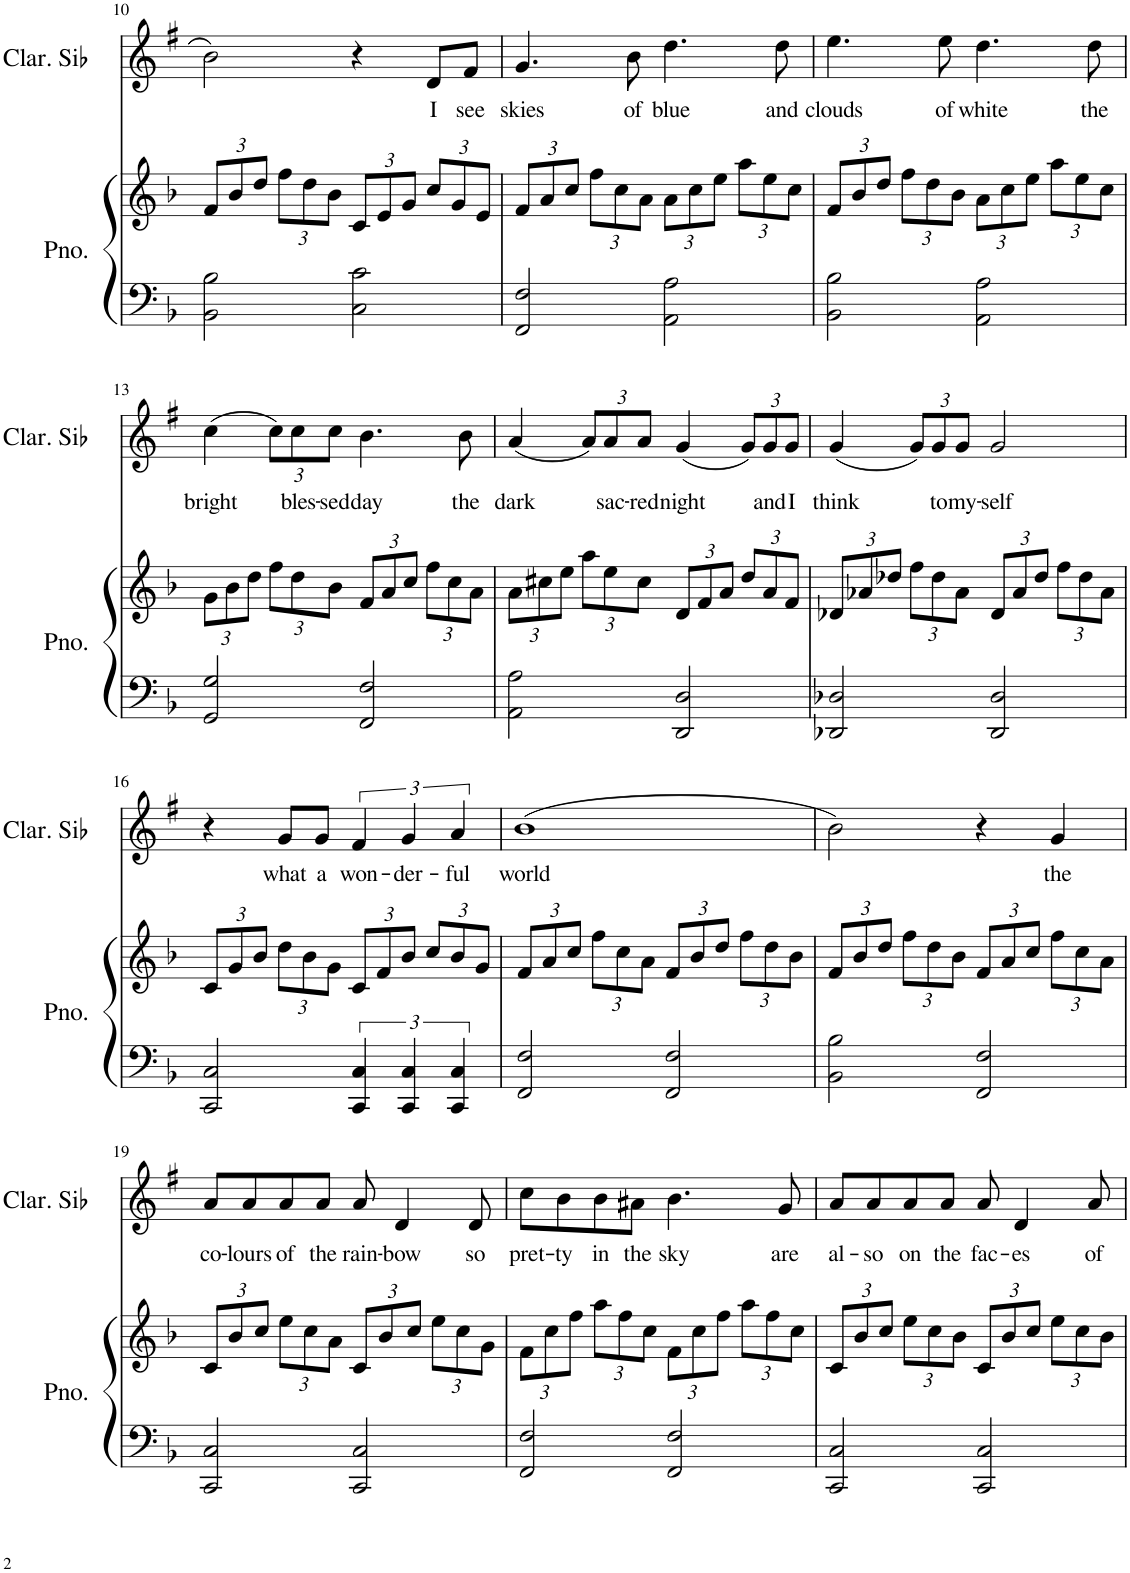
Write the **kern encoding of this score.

**kern	**kern	**kern	**text
*part2	*part2	*part1	*part1
*staff3	*staff2	*staff1	*staff1
*I"Piano	*	*I"Clarinette en Sib	*
*I'Pno.	*	*I'Clar. Sib	*
!!LO:PB:g=z
*clefF4	*clefG2	*clefG2	*
*	*	*Trd1c2	*
*k[b-]	*k[b-]	*k[f#]	*
*M4/4	*M4/4	*M4/4	*
*	*Xbrackettup	*	*
=10	=10	=10	=10
2BB-\ 2B-\	12f/L	2b\	.
.	12b-/	.	.
.	12dd/J	.	.
.	12ff\L	.	.
.	12dd\	.	.
.	12b-\J	.	.
2C\ 2c\	12c/L	4r	.
.	12e/	.	.
.	12g/J	.	.
!	!	!	!LO:LY:b
.	12cc/L	8d/L	I
.	12g/	.	.
!	!	!	!LO:LY:b
.	.	8f#/J	see
.	12e/J	.	.
=11	=11	=11	=11
!	!	!	!LO:LY:b
2FF/ 2F/	12f/L	4.g/	skies
.	12a/	.	.
.	12cc/J	.	.
.	12ff\L	.	.
.	12cc\	.	.
!	!	!	!LO:LY:b
.	.	8b\	of
.	12a\J	.	.
!	!	!	!LO:LY:b
2AA\ 2A\	12a\L	4.dd\	blue
.	12cc\	.	.
.	12ee\J	.	.
.	12aa\L	.	.
.	12ee\	.	.
!	!	!	!LO:LY:b
.	.	8dd\	and
.	12cc\J	.	.
=12	=12	=12	=12
!	!	!	!LO:LY:b
2BB-\ 2B-\	12f/L	4.ee\	clouds
.	12b-/	.	.
.	12dd/J	.	.
.	12ff\L	.	.
.	12dd\	.	.
!	!	!	!LO:LY:b
.	.	8ee\	of
.	12b-\J	.	.
!	!	!	!LO:LY:b
2AA\ 2A\	12a\L	4.dd\	white
.	12cc\	.	.
.	12ee\J	.	.
.	12aa\L	.	.
.	12ee\	.	.
!	!	!	!LO:LY:b
.	.	8dd\	the
.	12cc\J	.	.
!!LO:LB:g=z
=13	=13	=13	=13
!	!	!	!LO:LY:b
2GG/ 2G/	12g\L	(4cc\	bright
.	12b-\	.	.
.	12dd\J	.	.
*	*	*Xbrackettup	*
.	12ff\L	12cc\L)	.
!	!	!	!LO:LY:b
.	12dd\	12cc\	bles-
!	!	!	!LO:LY:b
.	12b-\J	12cc\J	-sed
!	!	!	!LO:LY:b
2FF/ 2F/	12f/L	4.b\	day
.	12a/	.	.
.	12cc/J	.	.
.	12ff\L	.	.
.	12cc\	.	.
!	!	!	!LO:LY:b
.	.	8b\	the
.	12a\J	.	.
=14	=14	=14	=14
!	!	!	!LO:LY:b
2AA\ 2A\	12a\L	(4a/	dark
.	12cc#X\	.	.
.	12ee\J	.	.
.	12aa\L	12a/L)	.
!	!	!	!LO:LY:b
.	12ee\	12a/	sac-
!	!	!	!LO:LY:b
.	12cc#\J	12a/J	-red
!	!	!	!LO:LY:b
2DD/ 2D/	12d/L	(4g/	night
.	12f/	.	.
.	12a/J	.	.
.	12dd/L	12g/L)	.
!	!	!	!LO:LY:b
.	12a/	12g/	and
!	!	!	!LO:LY:b
.	12f/J	12g/J	I
=15	=15	=15	=15
!	!	!	!LO:LY:b
2DD-X/ 2D-X/	12d-X/L	(4g/	think
.	12a-X/	.	.
.	12dd-X/J	.	.
.	12ff\L	12g/L)	.
!	!	!	!LO:LY:b
.	12dd-\	12g/	to
!	!	!	!LO:LY:b
.	12a-\J	12g/J	my-
!	!	!	!LO:LY:b
2DD-/ 2D-/	12d-/L	2g/	-self
.	12a-/	.	.
.	12dd-/J	.	.
.	12ff\L	.	.
.	12dd-\	.	.
.	12a-\J	.	.
!!LO:LB:g=z
=16	=16	=16	=16
2CC/ 2C/	12c/L	4r	.
.	12g/	.	.
.	12b-/J	.	.
!	!	!	!LO:LY:b
.	12dd\L	8g/L	what
.	12b-\	.	.
!	!	!	!LO:LY:b
.	.	8g/J	a
.	12g\J	.	.
*	*	*brackettup	*
!	!	!	!LO:LY:b
6CC/ 6C/	12c/L	6f#/	won-
.	12f/	.	.
!	!	!	!LO:LY:b
6CC/ 6C/	12b-/J	6g/	-der-
.	12cc/L	.	.
!	!	!	!LO:LY:b
6CC/ 6C/	12b-/	6a/	-ful
.	12g/J	.	.
=17	=17	=17	=17
!	!	!	!LO:LY:b
2FF/ 2F/	12f/L	(1b	world
.	12a/	.	.
.	12cc/J	.	.
.	12ff\L	.	.
.	12cc\	.	.
.	12a\J	.	.
2FF/ 2F/	12f/L	.	.
.	12b-/	.	.
.	12dd/J	.	.
.	12ff\L	.	.
.	12dd\	.	.
.	12b-\J	.	.
=18	=18	=18	=18
2BB-\ 2B-\	12f/L	2b\)	.
.	12b-/	.	.
.	12dd/J	.	.
.	12ff\L	.	.
.	12dd\	.	.
.	12b-\J	.	.
2FF/ 2F/	12f/L	4r	.
.	12a/	.	.
.	12cc/J	.	.
!	!	!	!LO:LY:b
.	12ff\L	4g/	the
.	12cc\	.	.
.	12a\J	.	.
!!LO:LB:g=z
=19	=19	=19	=19
!	!	!	!LO:LY:b
2CC/ 2C/	12c/L	8a/L	co-
.	12b-/	.	.
!	!	!	!LO:LY:b
.	.	8a/	-lours
.	12cc/J	.	.
!	!	!	!LO:LY:b
.	12ee\L	8a/	of
.	12cc\	.	.
!	!	!	!LO:LY:b
.	.	8a/J	the
.	12a\J	.	.
!	!	!	!LO:LY:b
2CC/ 2C/	12c/L	8a/	rain-
.	12b-/	.	.
!	!	!	!LO:LY:b
.	.	4d/	-bow
.	12cc/J	.	.
.	12ee\L	.	.
.	12cc\	.	.
!	!	!	!LO:LY:b
.	.	8d/	so
.	12g\J	.	.
=20	=20	=20	=20
!	!	!	!LO:LY:b
2FF/ 2F/	12f\L	8cc\L	pret-
.	12cc\	.	.
!	!	!	!LO:LY:b
.	.	8b\	-ty
.	12ff\J	.	.
!	!	!	!LO:LY:b
.	12aa\L	8b\	in
.	12ff\	.	.
!	!	!	!LO:LY:b
.	.	8a#X\J	the
.	12cc\J	.	.
!	!	!	!LO:LY:b
2FF/ 2F/	12f\L	4.b\	sky
.	12cc\	.	.
.	12ff\J	.	.
.	12aa\L	.	.
.	12ff\	.	.
!	!	!	!LO:LY:b
.	.	8g/	are
.	12cc\J	.	.
=21	=21	=21	=21
!	!	!	!LO:LY:b
2CC/ 2C/	12c/L	8a/L	al-
.	12b-/	.	.
!	!	!	!LO:LY:b
.	.	8a/	-so
.	12cc/J	.	.
!	!	!	!LO:LY:b
.	12ee\L	8a/	on
.	12cc\	.	.
!	!	!	!LO:LY:b
.	.	8a/J	the
.	12b-\J	.	.
!	!	!	!LO:LY:b
2CC/ 2C/	12c/L	8a/	fac-
.	12b-/	.	.
!	!	!	!LO:LY:b
.	.	4d/	-es
.	12cc/J	.	.
.	12ee\L	.	.
.	12cc\	.	.
!	!	!	!LO:LY:b
.	.	8a/	of
.	12b-\J	.	.
=	=	=	=
*-	*-	*-	*-
